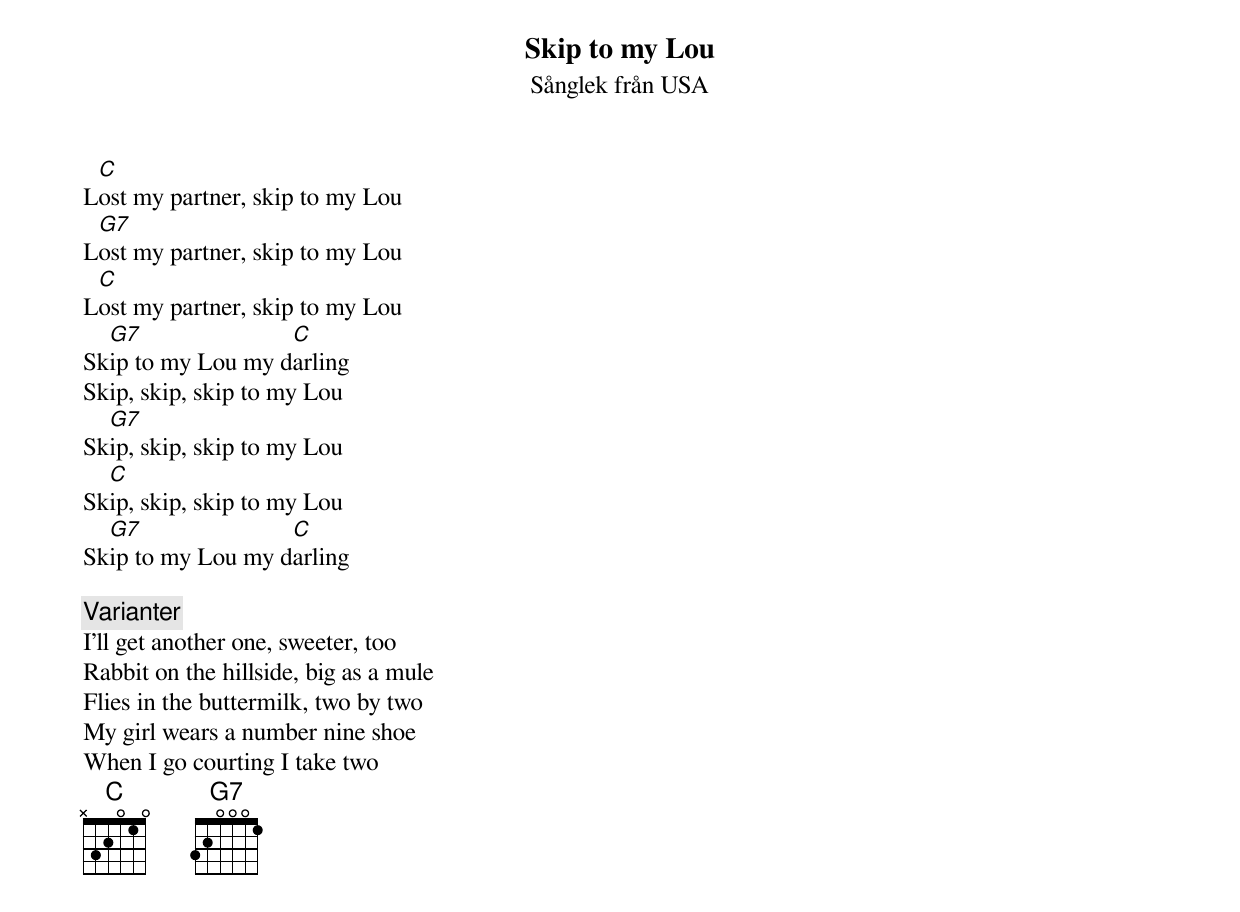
{t:Skip to my Lou}
{st:Sånglek från USA}
L[C]ost my partner, skip to my Lou
L[G7]ost my partner, skip to my Lou
L[C]ost my partner, skip to my Lou
Sk[G7]ip to my Lou my d[C]arling
Skip, skip, skip to my Lou
Sk[G7]ip, skip, skip to my Lou
Sk[C]ip, skip, skip to my Lou
Sk[G7]ip to my Lou my d[C]arling

{c:Varianter}
I'll get another one, sweeter, too
Rabbit on the hillside, big as a mule
Flies in the buttermilk, two by two
My girl wears a number nine shoe
When I go courting I take two
